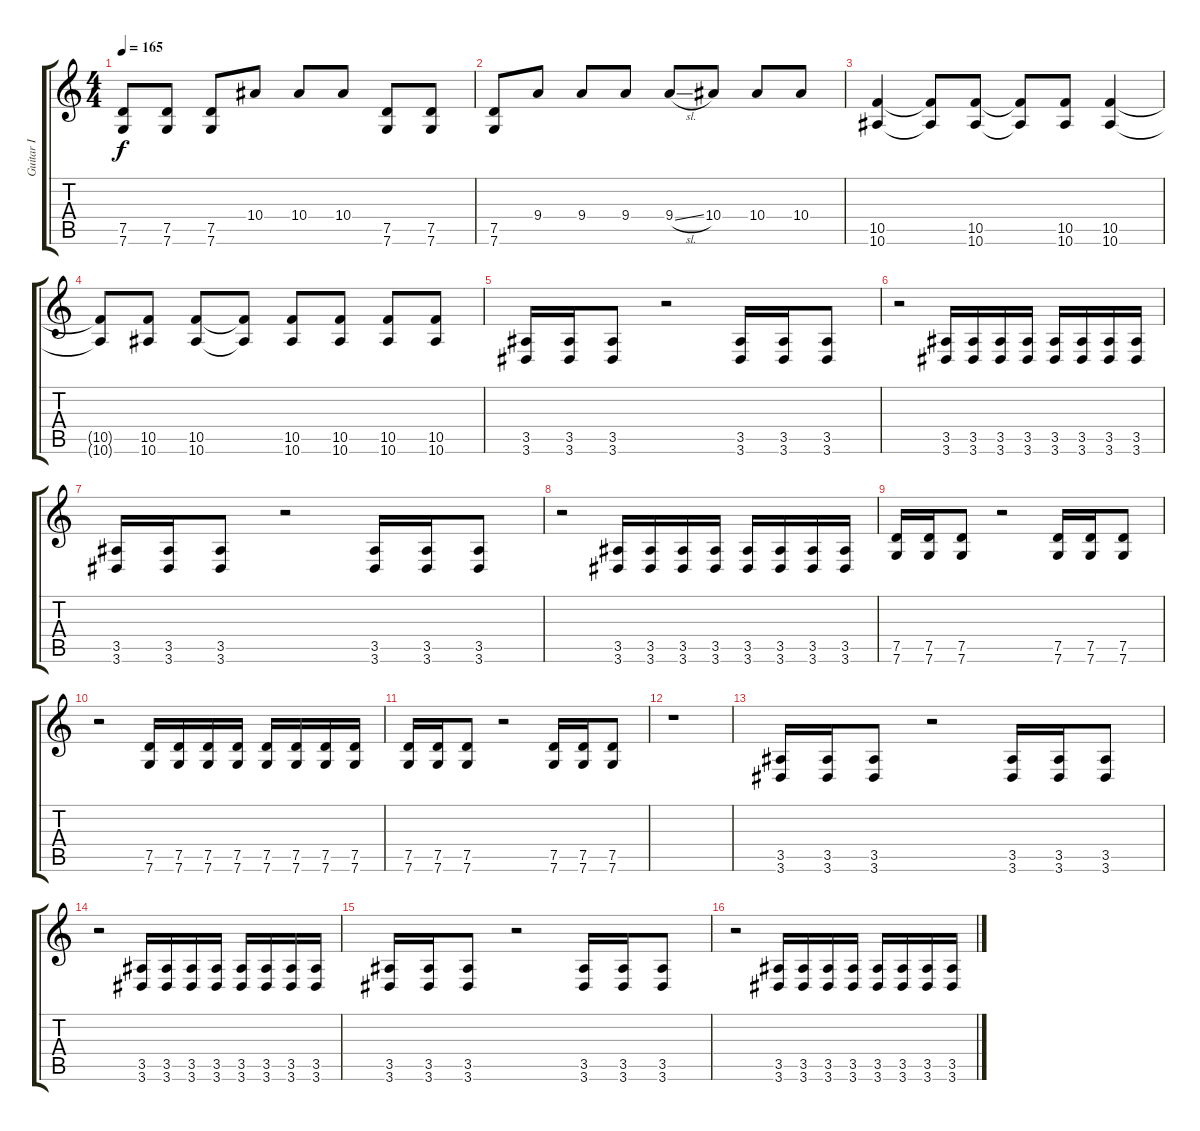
\track ("Guitar I" "Guitar I") {instrument overdrivenguitar}
\staff {score tabs}
\tuning (D4 A3 F3 C3 G2 C2) {hide}
\ts (4 4)
\tempo 165
\clef g2
\ks c
(7.5 7.6).8{dy f} (7.5 7.6).8 (7.5 7.6).8 10.4.8 10.4.8 10.4.8 (7.5 7.6).8 (7.5 7.6).8 |
(7.5 7.6).8 9.4.8 9.4.8 9.4.8 9.4{sl}.8 10.4.8 10.4.8 10.4.8 |
(10.5 10.6).4 (10.5{t} 10.6{t}).8 (10.5 10.6).8 (10.5{t} 10.6{t}).8 (10.5 10.6).8 (10.5 10.6).4 |
(10.5{t} 10.6{t}).8 (10.5 10.6).8 (10.5 10.6).8 (10.5{t} 10.6{t}).8 (10.5 10.6).8 (10.5 10.6).8 (10.5 10.6).8 (10.5 10.6).8 |
(3.5 3.6).16 (3.5 3.6).16 (3.5 3.6).8 r.2 (3.5 3.6).16 (3.5 3.6).16 (3.5 3.6).8 |
r.2 (3.5 3.6).16 (3.5 3.6).16 (3.5 3.6).16 (3.5 3.6).16 (3.5 3.6).16 (3.5 3.6).16 (3.5 3.6).16 (3.5 3.6).16 |
(3.5 3.6).16 (3.5 3.6).16 (3.5 3.6).8 r.2 (3.5 3.6).16 (3.5 3.6).16 (3.5 3.6).8 |
r.2 (3.5 3.6).16 (3.5 3.6).16 (3.5 3.6).16 (3.5 3.6).16 (3.5 3.6).16 (3.5 3.6).16 (3.5 3.6).16 (3.5 3.6).16 |
(7.5 7.6).16 (7.5 7.6).16 (7.5 7.6).8 r.2 (7.5 7.6).16 (7.5 7.6).16 (7.5 7.6).8 |
r.2 (7.5 7.6).16 (7.5 7.6).16 (7.5 7.6).16 (7.5 7.6).16 (7.5 7.6).16 (7.5 7.6).16 (7.5 7.6).16 (7.5 7.6).16 |
(7.5 7.6).16 (7.5 7.6).16 (7.5 7.6).8 r.2 (7.5 7.6).16 (7.5 7.6).16 (7.5 7.6).8 |
r.1 |
(3.5 3.6).16 (3.5 3.6).16 (3.5 3.6).8 r.2 (3.5 3.6).16 (3.5 3.6).16 (3.5 3.6).8 |
r.2 (3.5 3.6).16 (3.5 3.6).16 (3.5 3.6).16 (3.5 3.6).16 (3.5 3.6).16 (3.5 3.6).16 (3.5 3.6).16 (3.5 3.6).16 |
(3.5 3.6).16 (3.5 3.6).16 (3.5 3.6).8 r.2 (3.5 3.6).16 (3.5 3.6).16 (3.5 3.6).8 |
r.2 (3.5 3.6).16 (3.5 3.6).16 (3.5 3.6).16 (3.5 3.6).16 (3.5 3.6).16 (3.5 3.6).16 (3.5 3.6).16 (3.5 3.6).16
